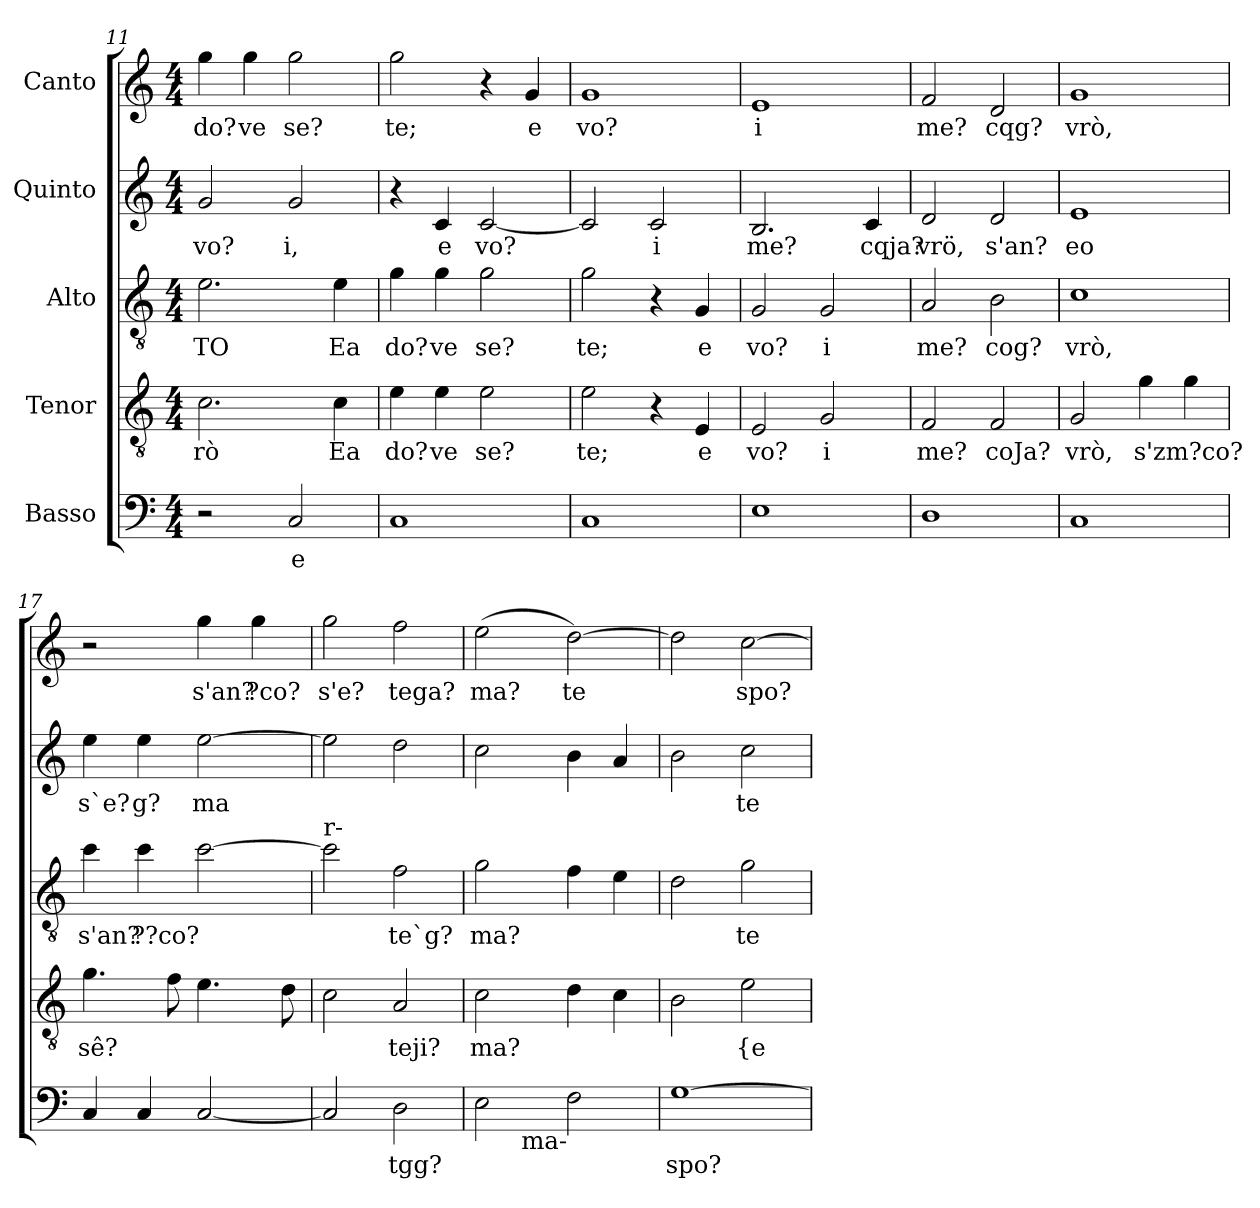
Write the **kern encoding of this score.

**kern	**text	**kern	**text	**kern	**text	**kern	**text	**kern	**text
*part5	*part5	*part4	*part4	*part3	*part3	*part2	*part2	*part1	*part1
*staff5	*staff5	*staff4	*staff4	*staff3	*staff3	*staff2	*staff2	*staff1	*staff1
*I"Basso	*	*I"Tenor	*	*I"Alto	*	*I"Quinto	*	*I"Canto	*
*clefF4	*	*clefGv2	*	*clefGv2	*	*clefG2	*	*clefG2	*
*k[]	*	*k[]	*	*k[]	*	*k[]	*	*k[]	*
*M4/4	*	*M4/4	*	*M4/4	*	*M4/4	*	*M4/4	*
=11	=11	=11	=11	=11	=11	=11	=11	=11	=11
!	!	!	!LO:LY:b	!	!LO:LY:b	!	!LO:LY:b	!	!LO:LY:b
2r	.	2.c\	rò	2.e\	TO	2g/	vo?	4gg\	do?
!	!	!	!	!	!	!	!	!	!LO:LY:b
.	.	.	.	.	.	.	.	4gg\	ve
!	!LO:LY:b	!	!	!	!	!	!LO:LY:b	!	!LO:LY:b
2C/	e	.	.	.	.	2g/	i,	2gg\	se?
!	!	!	!LO:LY:b	!	!LO:LY:b	!	!	!	!
.	.	4c\	Ea	4e\	Ea	.	.	.	.
=12	=12	=12	=12	=12	=12	=12	=12	=12	=12
!	!	!	!LO:LY:b	!	!LO:LY:b	!	!	!	!LO:LY:b
1C	.	4e\	do?	4g\	do?	4r	.	2gg\	te;
!	!	!	!LO:LY:b	!	!LO:LY:b	!	!LO:LY:b	!	!
.	.	4e\	ve	4g\	ve	4c/	e	.	.
!	!	!	!LO:LY:b	!	!LO:LY:b	!	!LO:LY:b	!	!
.	.	2e\	se?	2g\	se?	[2c/	vo?	4r	.
!	!	!	!	!	!	!	!	!	!LO:LY:b
.	.	.	.	.	.	.	.	4g/	e
=13	=13	=13	=13	=13	=13	=13	=13	=13	=13
!	!	!	!LO:LY:b	!	!LO:LY:b	!	!	!	!LO:LY:b
1C	.	2e\	te;	2g\	te;	2c/]	.	1g	vo?
!	!	!	!	!	!	!	!LO:LY:b	!	!
.	.	4r	.	4r	.	2c/	i	.	.
!	!	!	!LO:LY:b	!	!LO:LY:b	!	!	!	!
.	.	4E/	e	4G/	e	.	.	.	.
=14	=14	=14	=14	=14	=14	=14	=14	=14	=14
!	!	!	!LO:LY:b	!	!LO:LY:b	!	!LO:LY:b	!	!LO:LY:b
1E	.	2E/	vo?	2G/	vo?	2.B/	me?	1e	i
!	!	!	!LO:LY:b	!	!LO:LY:b	!	!	!	!
.	.	2G/	i	2G/	i	.	.	.	.
!	!	!	!	!	!	!	!LO:LY:b	!	!
.	.	.	.	.	.	4c/	cqja?	.	.
=15	=15	=15	=15	=15	=15	=15	=15	=15	=15
!	!	!	!LO:LY:b	!	!LO:LY:b	!	!LO:LY:b	!	!LO:LY:b
1D	.	2F/	me?	2A/	me?	2d/	vrö,	2f/	me?
!	!	!	!LO:LY:b	!	!LO:LY:b	!	!LO:LY:b	!	!LO:LY:b
.	.	2F/	coJa?	2B\	cog?	2d/	s'an?	2d/	cqg?
=16	=16	=16	=16	=16	=16	=16	=16	=16	=16
!	!	!	!LO:LY:b	!	!LO:LY:b	!	!LO:LY:b	!	!LO:LY:b
1C	.	2G/	vrò,	1c	vrò,	1e	eo	1g	vrò,
!	!	!	!LO:LY:b	!	!	!	!	!	!
.	.	4g\	s'zm?co?	.	.	.	.	.	.
.	.	4g\	.	.	.	.	.	.	.
=17	=17	=17	=17	=17	=17	=17	=17	=17	=17
!	!	!	!LO:LY:b	!	!LO:LY:b	!	!LO:LY:b	!	!
4C/	.	4.g\	sê?	4cc\	s'an?	4ee\	s`e?	2r	.
!	!	!	!	!	!LO:LY:b	!	!LO:LY:b	!	!
4C/	.	.	.	4cc\	??co?	4ee\	g?	.	.
.	.	8f\	.	.	.	.	.	.	.
!	!	!	!	!	!	!	!LO:LY:b	!	!LO:LY:b
[2C/	.	4.e\	.	[2cc\	.	[2ee\	ma	4gg\	s'an?
!	!	!	!	!	!	!	!	!	!LO:LY:b
.	.	.	.	.	.	.	.	4gg\	?co?
.	.	8d\	.	.	.	.	.	.	.
=18	=18	=18	=18	=18	=18	=18	=18	=18	=18
!	!	!	!	!LO:TX:a:t=r-	!	!	!	!	!
!	!	!	!	!	!	!	!	!	!LO:LY:b
2C/]	.	2c\	.	2cc\]	.	2ee\]	.	2gg\	s'e?
!	!LO:LY:b	!	!LO:LY:b	!	!LO:LY:b	!	!	!	!LO:LY:b
2D\	tgg?	2A/	teji?	2f\	te`g?	2dd\	.	2ff\	tega?
=19	=19	=19	=19	=19	=19	=19	=19	=19	=19
!	!	!	!LO:LY:b	!	!LO:LY:b	!	!	!	!LO:LY:b
*^	*	*	*	*	*	*	*	*	*
2E\	4ryy	.	2c\	ma?	2g\	ma?	2cc\	.	(>2ee\	ma?
!	!LO:TX:b:t=ma-	!	!	!	!	!	!	!	!	!
.	2.ryy	.	.	.	.	.	.	.	.	.
!	!	!	!	!	!	!	!	!	!	!LO:LY:b
2F\	.	.	4d\	.	4f\	.	4b\	.	[2dd\)	te
.	.	.	4c\	.	4e\	.	4a/	.	.	.
=20	=20	=20	=20	=20	=20	=20	=20	=20	=20	=20
!	!	!LO:LY:b	!	!	!	!	!	!	!	!
*v	*v	*	*	*	*	*	*	*	*	*
[1G	spo?	2B\	.	2d\	.	2b\	.	2dd\]	.
!	!	!	!LO:LY:b	!	!LO:LY:b	!	!LO:LY:b	!	!LO:LY:b
.	.	2e\	{e	2g\	te	2cc\	te	[2cc\	spo?
=	=	=	=	=	=	=	=	=	=
*-	*-	*-	*-	*-	*-	*-	*-	*-	*-
